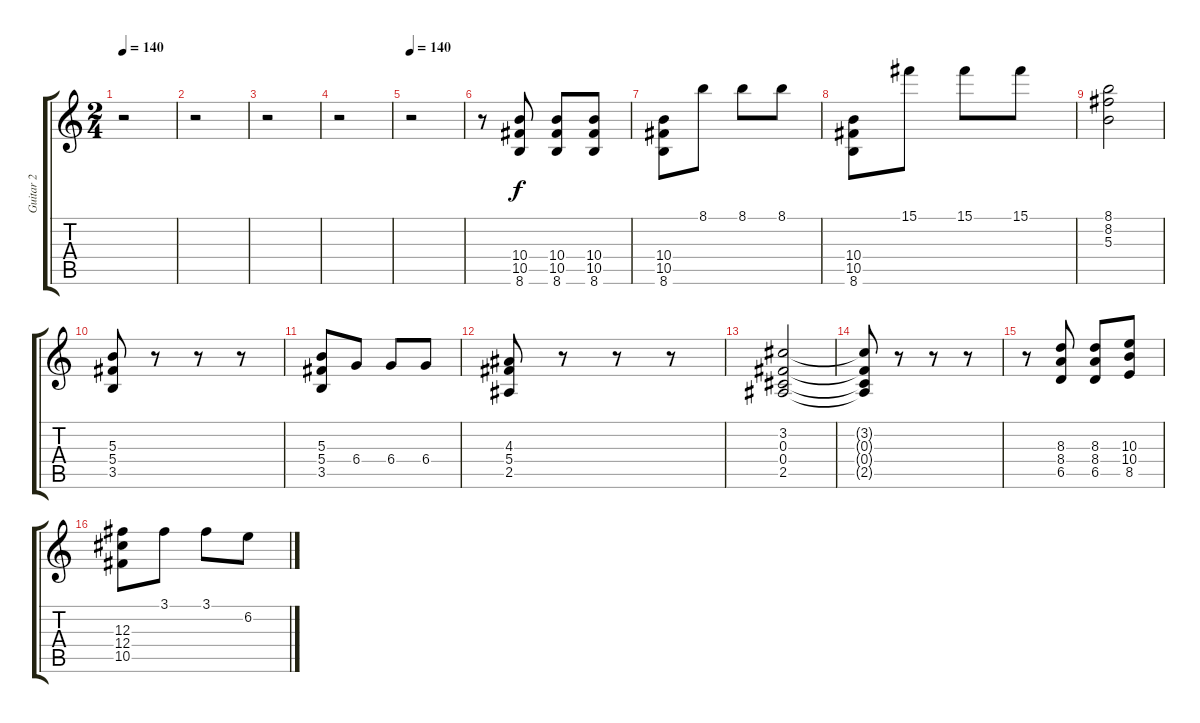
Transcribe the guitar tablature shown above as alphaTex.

\track ("Guitar 2" "Guitar 2") {instrument distortionguitar}
\staff {score tabs}
\tuning (Eb4 Bb3 Gb3 Db3 Ab2 Eb2) {hide}
\ts (2 4)
\tempo 140
\tempo 100
\tempo 140
\clef g2
\ks c
r.2{dy f instrument distortionguitar} |
r.2 |
r.2 |
r.2 |
\tempo 140
r.2 |
r.8 (10.4 10.5 8.6).8 (10.4 10.5 8.6).8 (10.4 10.5 8.6).8 |
(10.4 10.5 8.6).8 8.1.8 8.1.8 8.1.8 |
(10.4 10.5 8.6).8 15.1.8 15.1.8 15.1.8 |
(8.1 8.2 5.3).2 |
(5.3 5.4 3.5).8 r.8 r.8 r.8 |
(5.3 5.4 3.5).8 6.4.8 6.4.8 6.4.8 |
(4.3 5.4 2.5).8 r.8 r.8 r.8 |
(3.2 0.3 0.4 2.5).2 |
(3.2{t} 0.3{t} 0.4{t} 2.5{t}).8 r.8 r.8 r.8 |
r.8 (8.3 8.4 6.5).8 (8.3 8.4 6.5).8 (10.3 10.4 8.5).8 |
(12.3 12.4 10.5).8 3.1.8 3.1.8 6.2.8
